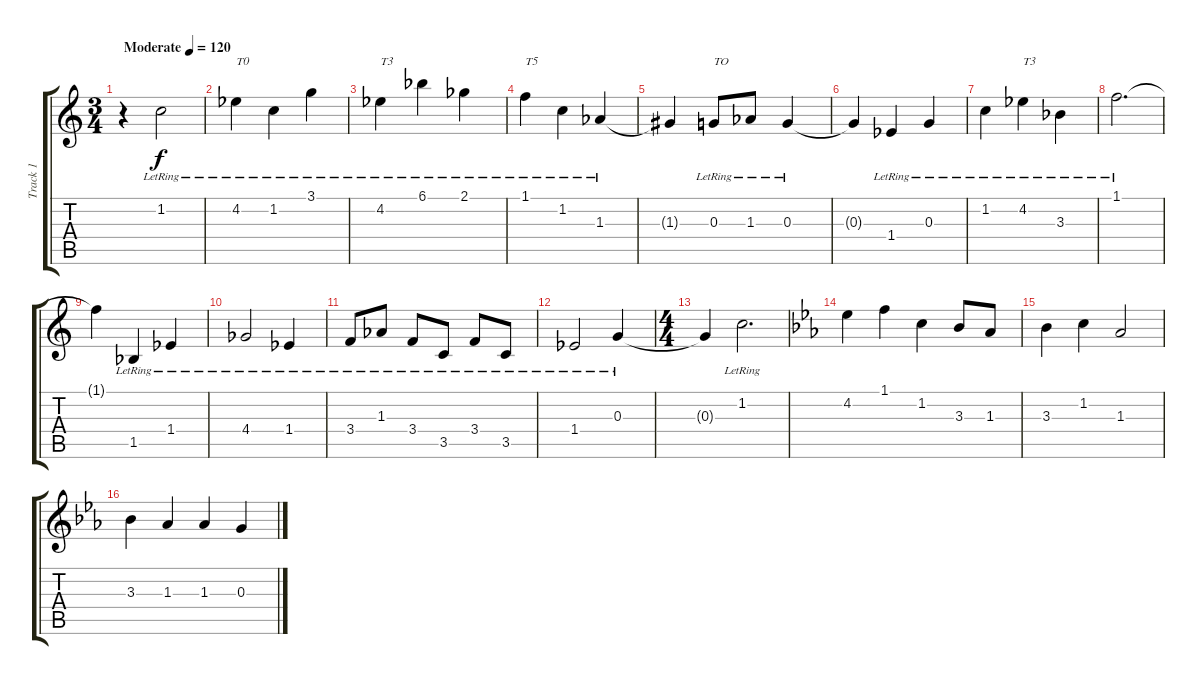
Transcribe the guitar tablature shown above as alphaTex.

\track ("Track 1" "Track 1") {instrument acousticguitarnylon}
\staff {score tabs}
\tuning (E4 B3 G3 D3 A2 E2) {hide}
\ts (3 4)
\tempo (120 "Moderate")
\clef g2
\ks c
r.4{dy f instrument acousticguitarnylon} 1.2{lr}.2 |
4.2{lr acc b}.4{txt "T0 "} 1.2{lr}.4 3.1{lr}.4 |
4.2{lr acc b}.4{txt "T3"} 6.1{lr acc b}.4 2.1{lr acc b}.4 |
1.1{lr}.4{txt "T5"} 1.2{lr}.4 1.3{lr acc b}.4 |
1.3{t}.4 0.3{lr}.8{txt "TO"} 1.3{lr acc b}.8 0.3{lr}.4 |
0.3{t}.4 1.4{lr acc b}.4 0.3{lr}.4 |
1.2{lr}.4 4.2{lr acc b}.4{txt "T3"} 3.3{lr acc b}.4 |
1.1{lr}.2{d} |
1.1{t}.4 1.5{lr acc b}.4 1.4{lr acc b}.4 |
4.4{lr acc b}.2 1.4{lr acc b}.4 |
3.4{lr}.8 1.3{lr acc b}.8 3.4{lr}.8 3.5{lr}.8 3.4{lr}.8 3.5{lr}.8 |
1.4{lr acc b}.2 0.3{lr}.4 |
\ts (4 4)
0.3{t}.4 1.2{lr}.2{d} |
\ks eb
4.2.4 1.1.4 1.2.4 3.3.8 1.3.8 |
3.3.4 1.2.4 1.3.2 |
3.3.4 1.3.4 1.3.4 0.3.4
